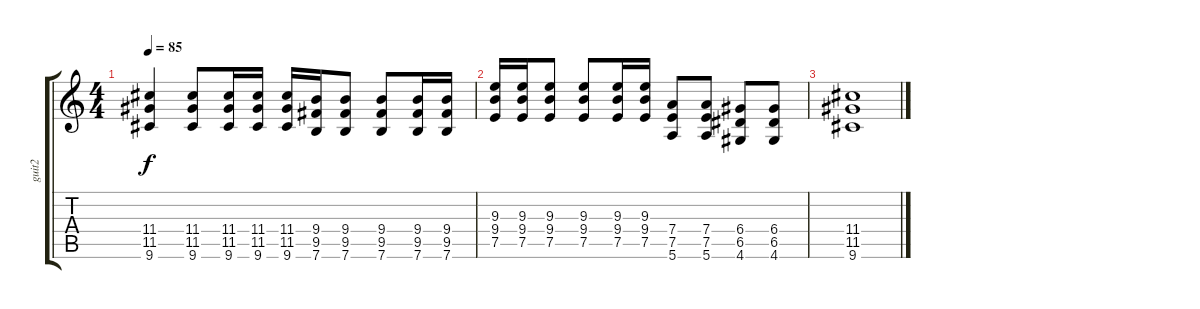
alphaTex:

\track ("guit2" "guit2") {instrument distortionguitar}
\staff {score tabs}
\tuning (E4 B3 G3 D3 A2 E2) {hide}
\ts (4 4)
\tempo 85
\clef g2
\ks c
(11.4 11.5 9.6).4{dy f} (11.4 11.5 9.6).8 (11.4 11.5 9.6).16 (11.4 11.5 9.6).16 (11.4 11.5 9.6).16 (9.4 9.5 7.6).16 (9.4 9.5 7.6).8 (9.4 9.5 7.6).8 (9.4 9.5 7.6).16 (9.4 9.5 7.6).16 |
(9.3 9.4 7.5).16 (9.3 9.4 7.5).16 (9.3 9.4 7.5).8 (9.3 9.4 7.5).8 (9.3 9.4 7.5).16 (9.3 9.4 7.5).16 (7.4 7.5 5.6).8 (7.4 7.5 5.6).8 (6.4 6.5 4.6).8 (6.4 6.5 4.6).8 |
(11.4 11.5 9.6).1
